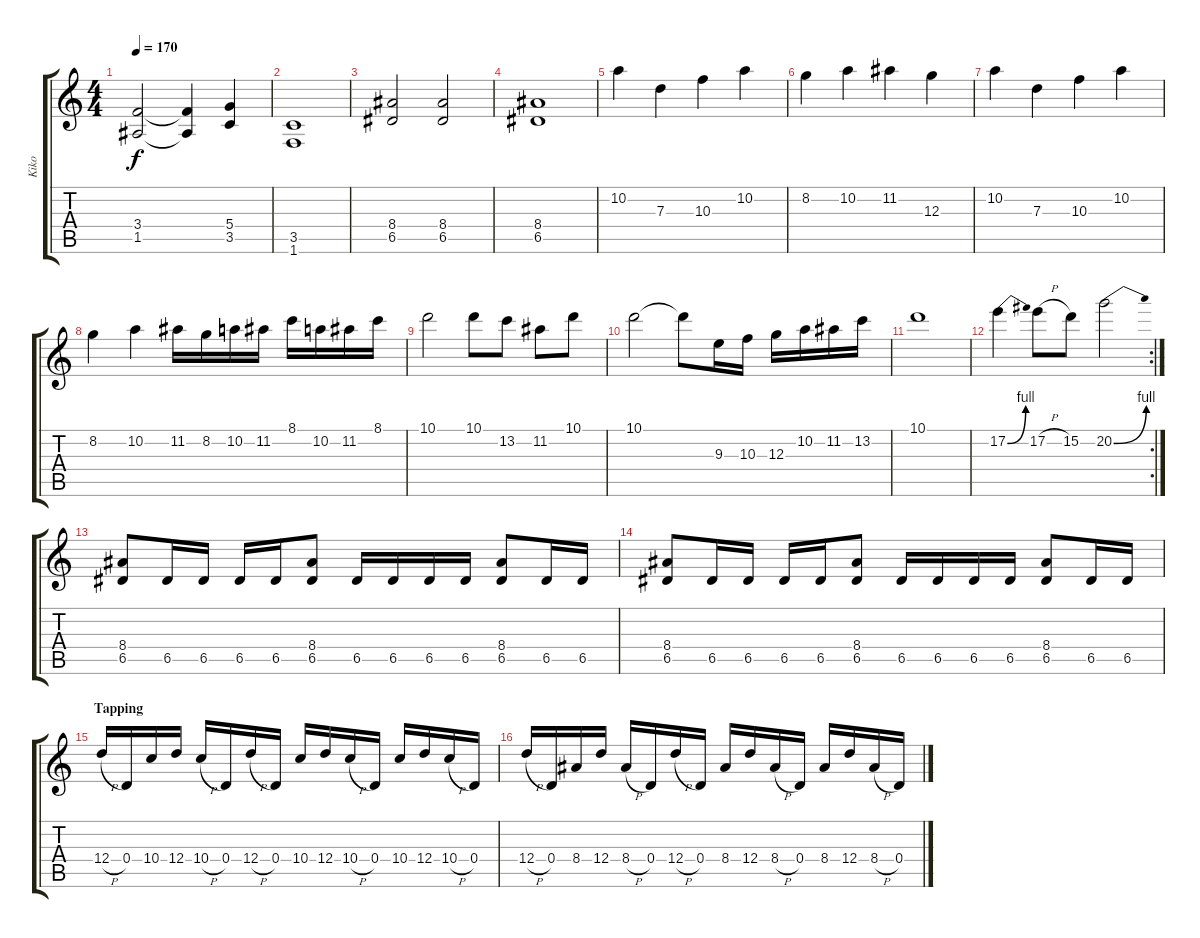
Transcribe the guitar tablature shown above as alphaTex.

\track ("Kiko" "Kiko") {instrument overdrivenguitar}
\staff {score tabs}
\tuning (E4 B3 G3 D3 A2 E2) {hide}
\ts (4 4)
\tempo 170
\clef g2
\ks c
(3.4 1.5).2{dy f} (3.4{t} 1.5{t}).4 (5.4 3.5).4 |
(3.5 1.6).1 |
(8.4 6.5).2 (8.4 6.5).2 |
(8.4 6.5).1 |
10.2.4 7.3.4 10.3.4 10.2.4 |
8.2.4 10.2.4 11.2.4 12.3.4 |
10.2.4 7.3.4 10.3.4 10.2.4 |
8.2.4 10.2.4 11.2.16 8.2.16 10.2.16 11.2.16 8.1.16 10.2.16 11.2.16 8.1.16 |
10.1.2 10.1.8 13.2.8 11.2.8 10.1.8 |
10.1.2 10.1{t}.8 9.3.16 10.3.16 12.3.16 10.2.16 11.2.16 13.2.16 |
10.1.1 |
\rc 2
17.2{be (bend 0 0 60 4)}.4 17.2{h}.8 15.2.8 20.2{be (bend 0 0 60 4)}.2 |
(8.4 6.5).8 6.5.16 6.5.16 6.5.16 6.5.16 (8.4 6.5).8 6.5.16 6.5.16 6.5.16 6.5.16 (8.4 6.5).8 6.5.16 6.5.16 |
(8.4 6.5).8 6.5.16 6.5.16 6.5.16 6.5.16 (8.4 6.5).8 6.5.16 6.5.16 6.5.16 6.5.16 (8.4 6.5).8 6.5.16 6.5.16 |
\section ("" "Tapping")
12.4{h}.16 0.4.16 10.4.16 12.4.16 10.4{h}.16 0.4.16 12.4{h}.16 0.4.16 10.4.16 12.4.16 10.4{h}.16 0.4.16 10.4.16 12.4.16 10.4{h}.16 0.4.16 |
12.4{h}.16 0.4.16 8.4.16 12.4.16 8.4{h}.16 0.4.16 12.4{h}.16 0.4.16 8.4.16 12.4.16 8.4{h}.16 0.4.16 8.4.16 12.4.16 8.4{h}.16 0.4.16
